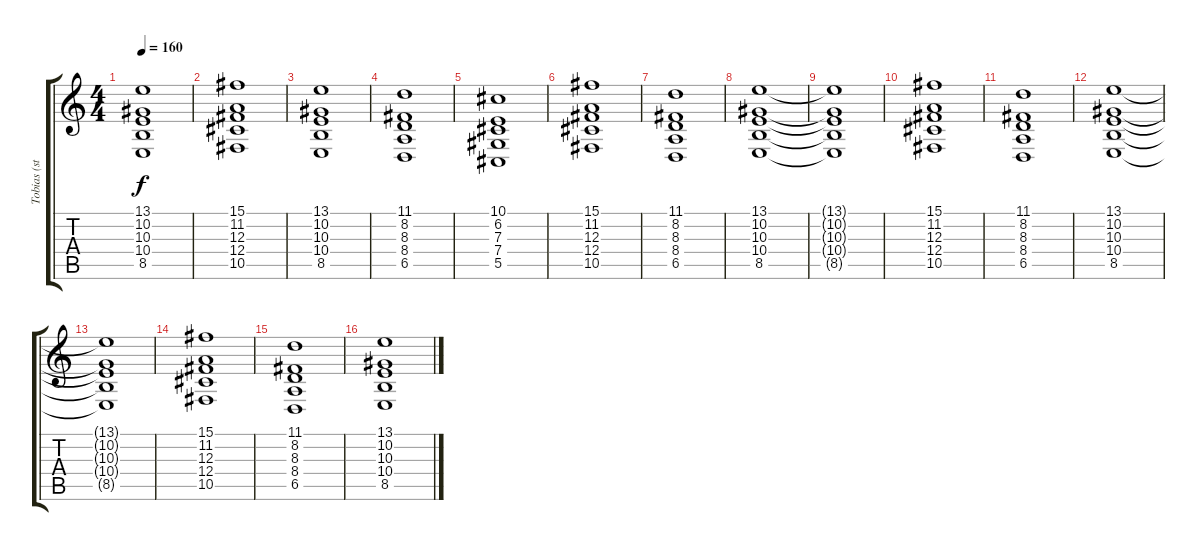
\track ("Tobias (strings)" "Tobias (st") {instrument stringensemble1}
\staff {score tabs}
\tuning (Eb4 Bb3 Gb3 Db3 Ab2 Eb2) {hide}
\ts (4 4)
\tempo 160
\clef g2
\ks c
(13.1{t} 10.2{t} 10.3{t} 10.4{t} 8.5{t}).1{dy f} |
(15.1 11.2 12.3 12.4 10.5).1 |
(13.1 10.2 10.3 10.4 8.5).1 |
(11.1 8.2 8.3 8.4 6.5).1 |
(10.1 6.2 7.3 7.4 5.5).1 |
(15.1 11.2 12.3 12.4 10.5).1 |
(11.1 8.2 8.3 8.4 6.5).1 |
(13.1 10.2 10.3 10.4 8.5).1 |
(13.1{t} 10.2{t} 10.3{t} 10.4{t} 8.5{t}).1 |
(15.1 11.2 12.3 12.4 10.5).1 |
(11.1 8.2 8.3 8.4 6.5).1 |
(13.1 10.2 10.3 10.4 8.5).1 |
(13.1{t} 10.2{t} 10.3{t} 10.4{t} 8.5{t}).1 |
(15.1 11.2 12.3 12.4 10.5).1 |
(11.1 8.2 8.3 8.4 6.5).1 |
(13.1 10.2 10.3 10.4 8.5).1
